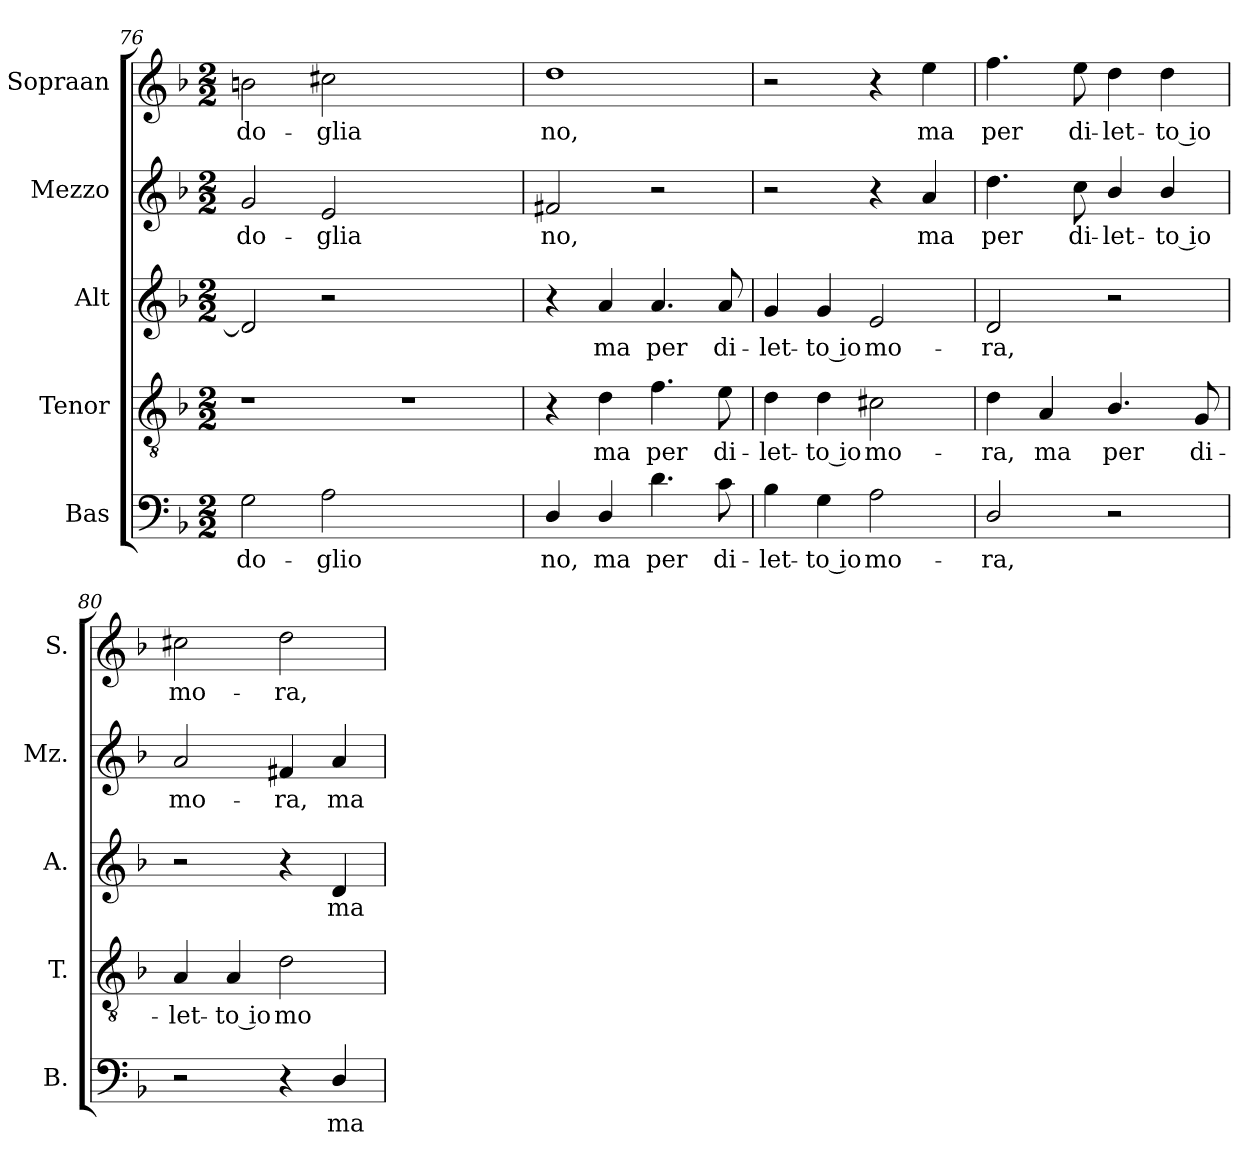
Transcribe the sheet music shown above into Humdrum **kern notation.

**kern	**text	**kern	**text	**kern	**text	**kern	**text	**kern	**text
*part5	*part5	*part4	*part4	*part3	*part3	*part2	*part2	*part1	*part1
*staff5	*staff5	*staff4	*staff4	*staff3	*staff3	*staff2	*staff2	*staff1	*staff1
*I"Bas	*	*I"Tenor	*	*I"Alt	*	*I"Mezzo	*	*I"Sopraan	*
*I'B.	*	*I'T.	*	*I'A.	*	*I'Mz.	*	*I'S.	*
*clefF4	*	*clefGv2	*	*clefG2	*	*clefG2	*	*clefG2	*
*	*	*ITrd7c12	*	*	*	*	*	*	*
*k[b-]	*	*k[b-]	*	*k[b-]	*	*k[b-]	*	*k[b-]	*
*F:	*	*F:	*	*F:	*	*F:	*	*F:	*
*M2/2	*	*M2/2	*	*M2/2	*	*M2/2	*	*M2/2	*
=76	=76	=76	=76	=76	=76	=76	=76	=76	=76
!	!LO:LY:b:color=#000000	!	!	!	!	!	!	!	!
!	!	!	!	!	!	!	!LO:LY:b:color=#000000	!	!
!	!	!	!	!	!	!	!	!	!LO:LY:b:color=#000000
2Gi\	do-	1r	.	2di/]	.	2gi/	do-	2bni\	do-
!	!LO:LY:b:color=#000000	!	!	!	!	!	!	!	!
!	!	!	!	!	!	!	!LO:LY:b:color=#000000	!	!
!	!	!	!	!	!	!	!	!	!LO:LY:b:color=#000000
2Ai\	-glio	.	.	2r	.	2ei/	-glia	2cc#Xi\	-glia
1ryy	.	1r	.	1ryy	.	1ryy	.	1ryy	.
=77	=77	=77	=77	=77	=77	=77	=77	=77	=77
!	!LO:LY:b:color=#000000	!	!	!	!	!	!	!	!
!	!	!	!	!	!	!	!LO:LY:b:color=#000000	!	!
!	!	!	!	!	!	!	!	!	!LO:LY:b:color=#000000
4Di/	no,	4r	.	4r	.	2f#Xi/	no,	1ddi	no,
!	!LO:LY:b:color=#000000	!	!	!	!	!	!	!	!
!	!	!	!LO:LY:b:color=#000000	!	!	!	!	!	!
!	!	!	!	!	!LO:LY:b:color=#000000	!	!	!	!
4Di/	ma	4Di\	ma	4ai/	ma	.	.	.	.
!	!LO:LY:b:color=#000000	!	!	!	!	!	!	!	!
!	!	!	!LO:LY:b:color=#000000	!	!	!	!	!	!
!	!	!	!	!	!LO:LY:b:color=#000000	!	!	!	!
4.di\	per	4.Fi\	per	4.ai/	per	2r	.	.	.
!	!LO:LY:b:color=#000000	!	!	!	!	!	!	!	!
!	!	!	!LO:LY:b:color=#000000	!	!	!	!	!	!
!	!	!	!	!	!LO:LY:b:color=#000000	!	!	!	!
8ci\	di-	8Ei\	di-	8ai/	di-	.	.	.	.
=78	=78	=78	=78	=78	=78	=78	=78	=78	=78
!	!LO:LY:b:color=#000000	!	!	!	!	!	!	!	!
!	!	!	!LO:LY:b:color=#000000	!	!	!	!	!	!
!	!	!	!	!	!LO:LY:b:color=#000000	!	!	!	!
4B-i\	-let-	4Di\	-let-	4gi/	-let-	2r	.	2r	.
!	!LO:LY:b:color=#000000	!	!	!	!	!	!	!	!
!	!	!	!LO:LY:b:color=#000000	!	!	!	!	!	!
!	!	!	!	!	!LO:LY:b:color=#000000	!	!	!	!
4Gi\	-to io	4Di\	-to io	4gi/	-to io	.	.	.	.
!	!LO:LY:b:color=#000000	!	!	!	!	!	!	!	!
!	!	!	!LO:LY:b:color=#000000	!	!	!	!	!	!
!	!	!	!	!	!LO:LY:b:color=#000000	!	!	!	!
2Ai\	mo-	2C#Xi\	mo-	2ei/	mo-	4r	.	4r	.
!	!	!	!	!	!	!	!LO:LY:b:color=#000000	!	!
!	!	!	!	!	!	!	!	!	!LO:LY:b:color=#000000
.	.	.	.	.	.	4ai/	ma	4eei\	ma
!!LO:PB:g=z
=79	=79	=79	=79	=79	=79	=79	=79	=79	=79
!	!LO:LY:b:color=#000000	!	!	!	!	!	!	!	!
!	!	!	!LO:LY:b:color=#000000	!	!	!	!	!	!
!	!	!	!	!	!LO:LY:b:color=#000000	!	!	!	!
!	!	!	!	!	!	!	!LO:LY:b:color=#000000	!	!
!	!	!	!	!	!	!	!	!	!LO:LY:b:color=#000000
2Di/	-ra,	4Di\	-ra,	2di/	-ra,	4.ddi\	per	4.ffi\	per
!	!	!	!LO:LY:b:color=#000000	!	!	!	!	!	!
.	.	4AAi/	ma	.	.	.	.	.	.
!	!	!	!	!	!	!	!LO:LY:b:color=#000000	!	!
!	!	!	!	!	!	!	!	!	!LO:LY:b:color=#000000
.	.	.	.	.	.	8cci\	di-	8eei\	di-
!	!	!	!LO:LY:b:color=#000000	!	!	!	!	!	!
!	!	!	!	!	!	!	!LO:LY:b:color=#000000	!	!
!	!	!	!	!	!	!	!	!	!LO:LY:b:color=#000000
2r	.	4.BB-i/	per	2r	.	4b-i/	-let-	4ddi\	-let-
!	!	!	!	!	!	!	!LO:LY:b:color=#000000	!	!
!	!	!	!	!	!	!	!	!	!LO:LY:b:color=#000000
.	.	.	.	.	.	4b-i/	-to io	4ddi\	-to io
!	!	!	!LO:LY:b:color=#000000	!	!	!	!	!	!
.	.	8GGi/	di-	.	.	.	.	.	.
=80	=80	=80	=80	=80	=80	=80	=80	=80	=80
!	!	!	!LO:LY:b:color=#000000	!	!	!	!	!	!
!	!	!	!	!	!	!	!LO:LY:b:color=#000000	!	!
!	!	!	!	!	!	!	!	!	!LO:LY:b:color=#000000
2r	.	4AAi/	-let-	2r	.	2ai/	mo-	2cc#Xi\	mo-
!	!	!	!LO:LY:b:color=#000000	!	!	!	!	!	!
.	.	4AAi/	-to io	.	.	.	.	.	.
!	!	!	!LO:LY:b:color=#000000	!	!	!	!	!	!
!	!	!	!	!	!	!	!LO:LY:b:color=#000000	!	!
!	!	!	!	!	!	!	!	!	!LO:LY:b:color=#000000
4r	.	2Di\	mo-	4r	.	4f#Xi/	-ra,	2ddi\	-ra,
!	!LO:LY:b:color=#000000	!	!	!	!	!	!	!	!
!	!	!	!	!	!LO:LY:b:color=#000000	!	!	!	!
!	!	!	!	!	!	!	!LO:LY:b:color=#000000	!	!
4Di/	ma	.	.	4di/	ma	4ai/	ma	.	.
=	=	=	=	=	=	=	=	=	=
*-	*-	*-	*-	*-	*-	*-	*-	*-	*-
